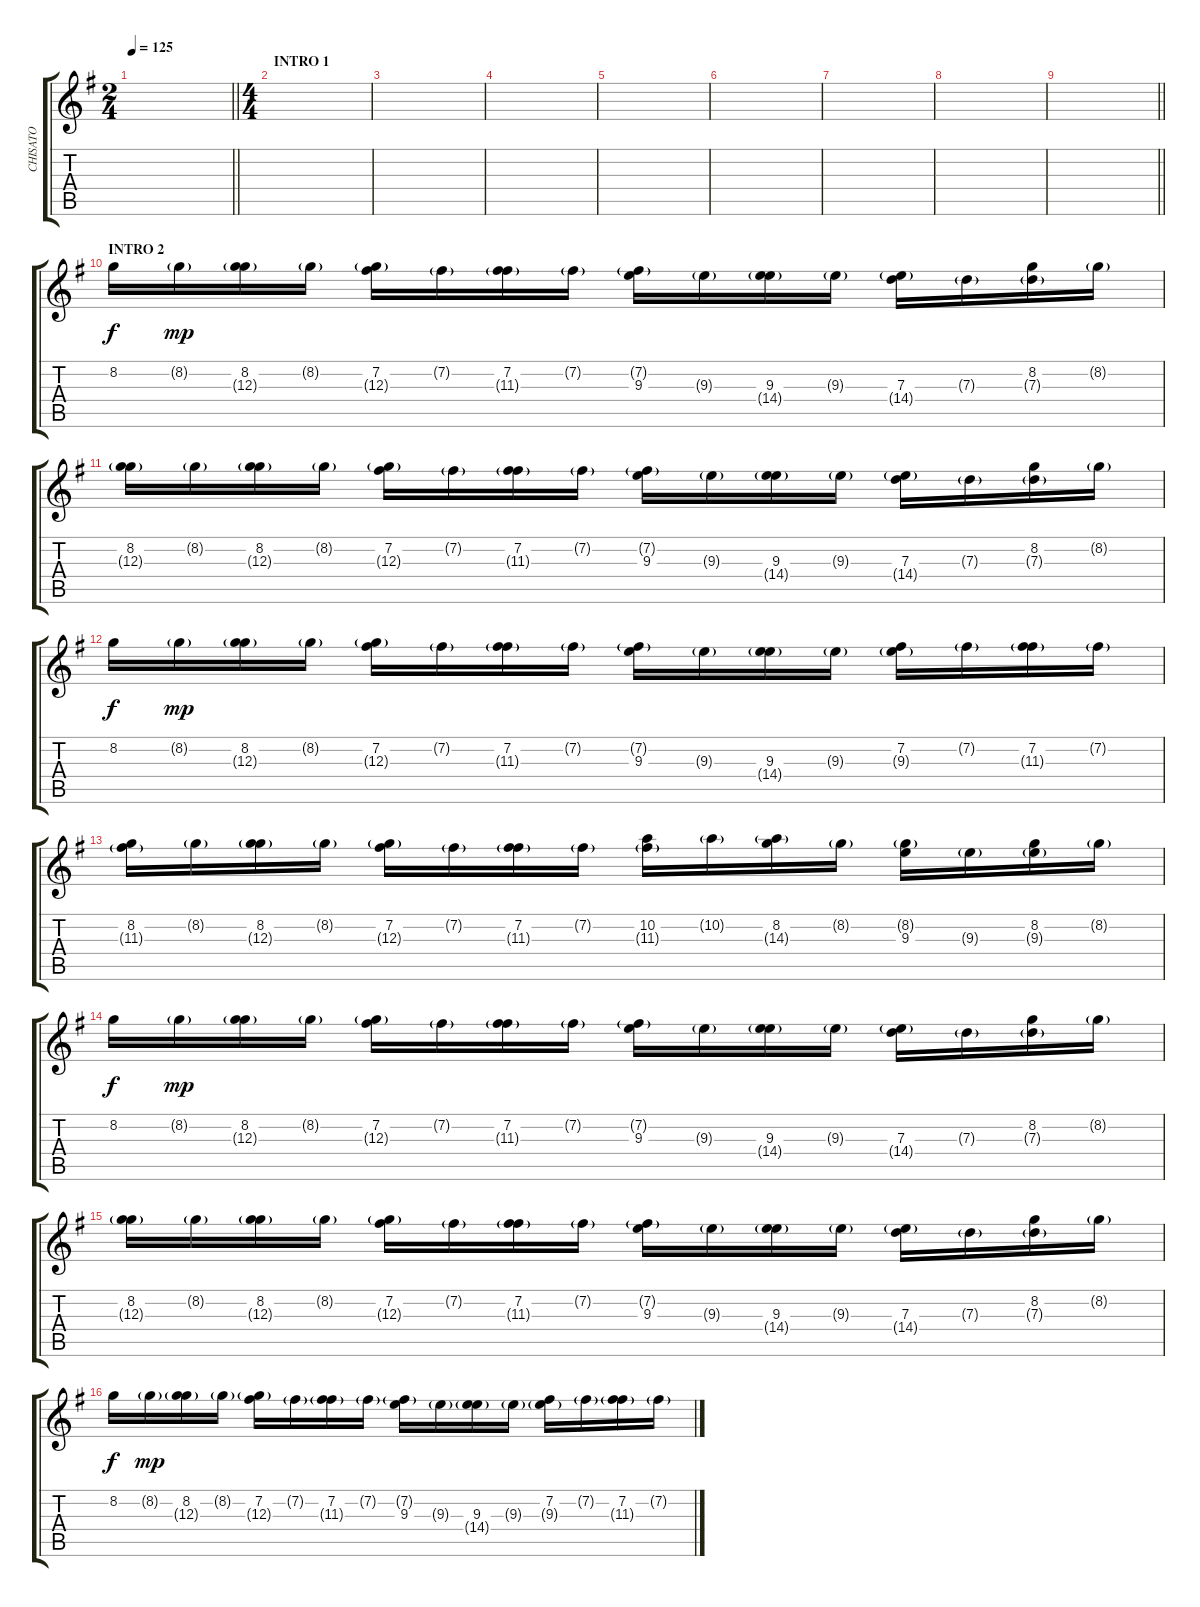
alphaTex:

\track ("CHISATO" "CHISATO") {instrument distortionguitar}
\staff {score tabs}
\tuning (E4 B3 G3 D3 A2 E2) {hide}
\ts (2 4)
\tempo 125
\clef g2
\barLineRight lightlight
\ks g
|
\ts (4 4)
\section ("" "INTRO 1")
|
|
|
|
|
|
|
\barLineRight lightlight
|
\section ("" "INTRO 2")
8.2.16 8.2{g}.16{dy mp} (8.2 12.3{g}).16 8.2{g}.16 (7.2 12.3{g}).16 7.2{g}.16 (7.2 11.3{g}).16 7.2{g}.16 (7.2{g} 9.3).16 9.3{g}.16 (9.3 14.4{g}).16 9.3{g}.16 (7.3 14.4{g}).16 7.3{g}.16 (8.2 7.3{g}).16 8.2{g}.16 |
(8.2 12.3{g}).16 8.2{g}.16 (8.2 12.3{g}).16 8.2{g}.16 (7.2 12.3{g}).16 7.2{g}.16 (7.2 11.3{g}).16 7.2{g}.16 (7.2{g} 9.3).16 9.3{g}.16 (9.3 14.4{g}).16 9.3{g}.16 (7.3 14.4{g}).16 7.3{g}.16 (8.2 7.3{g}).16 8.2{g}.16 |
8.2.16{dy f} 8.2{g}.16{dy mp} (8.2 12.3{g}).16 8.2{g}.16 (7.2 12.3{g}).16 7.2{g}.16 (7.2 11.3{g}).16 7.2{g}.16 (7.2{g} 9.3).16 9.3{g}.16 (9.3 14.4{g}).16 9.3{g}.16 (7.2 9.3{g}).16 7.2{g}.16 (7.2 11.3{g}).16 7.2{g}.16 |
(8.2 11.3{g}).16 8.2{g}.16 (8.2 12.3{g}).16 8.2{g}.16 (7.2 12.3{g}).16 7.2{g}.16 (7.2 11.3{g}).16 7.2{g}.16 (10.2 11.3{g}).16 10.2{g}.16 (8.2 14.3{g}).16 8.2{g}.16 (8.2{g} 9.3).16 9.3{g}.16 (8.2 9.3{g}).16 8.2{g}.16 |
8.2.16{dy f} 8.2{g}.16{dy mp} (8.2 12.3{g}).16 8.2{g}.16 (7.2 12.3{g}).16 7.2{g}.16 (7.2 11.3{g}).16 7.2{g}.16 (7.2{g} 9.3).16 9.3{g}.16 (9.3 14.4{g}).16 9.3{g}.16 (7.3 14.4{g}).16 7.3{g}.16 (8.2 7.3{g}).16 8.2{g}.16 |
(8.2 12.3{g}).16 8.2{g}.16 (8.2 12.3{g}).16 8.2{g}.16 (7.2 12.3{g}).16 7.2{g}.16 (7.2 11.3{g}).16 7.2{g}.16 (7.2{g} 9.3).16 9.3{g}.16 (9.3 14.4{g}).16 9.3{g}.16 (7.3 14.4{g}).16 7.3{g}.16 (8.2 7.3{g}).16 8.2{g}.16 |
8.2.16{dy f} 8.2{g}.16{dy mp} (8.2 12.3{g}).16 8.2{g}.16 (7.2 12.3{g}).16 7.2{g}.16 (7.2 11.3{g}).16 7.2{g}.16 (7.2{g} 9.3).16 9.3{g}.16 (9.3 14.4{g}).16 9.3{g}.16 (7.2 9.3{g}).16 7.2{g}.16 (7.2 11.3{g}).16 7.2{g}.16
